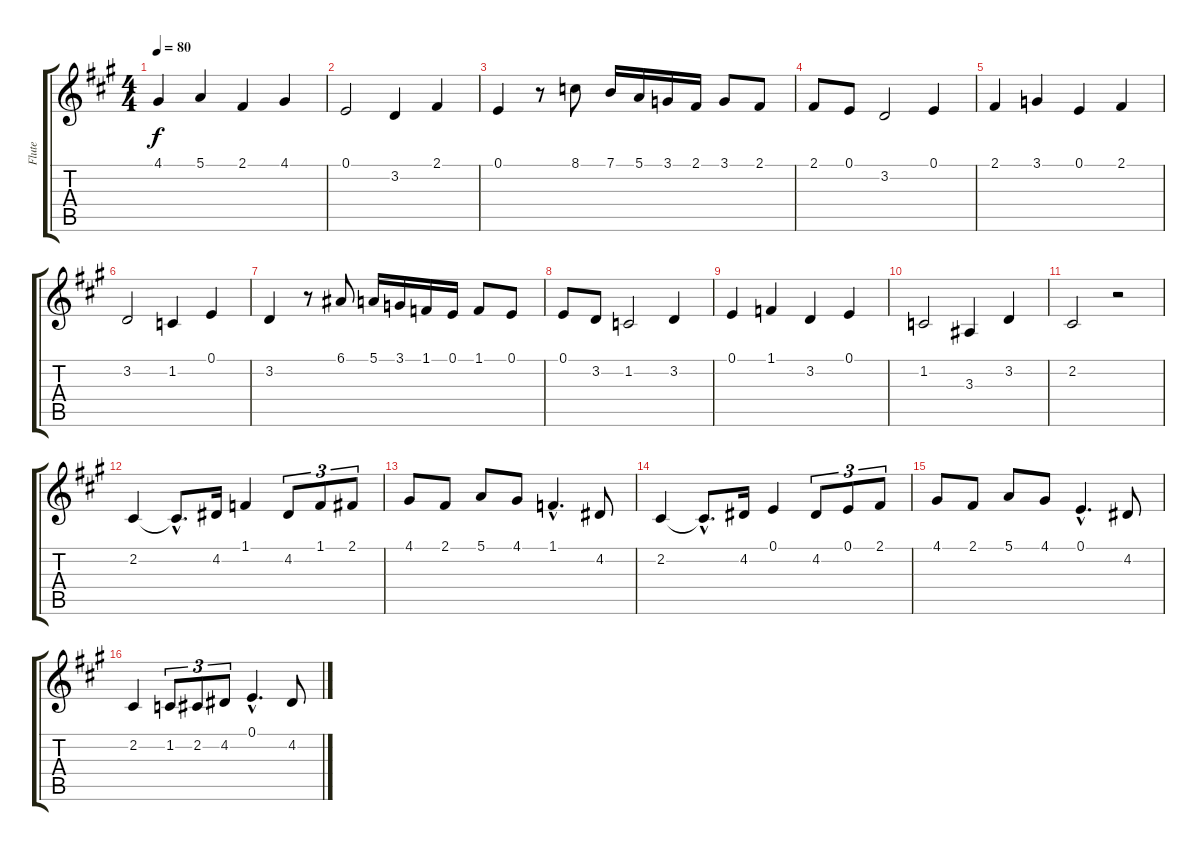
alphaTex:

\track ("Flute" "Flute") {instrument flute}
\staff {score tabs}
\tuning (E4 B3 G3 D3 A2 E2) {hide}
\ts (4 4)
\tempo 80
\clef g2
\ks a
4.1.4{dy f} 5.1.4 2.1.4 4.1.4 |
0.1.2 3.2.4 2.1.4 |
0.1.4 r.8 8.1.8 7.1.16 5.1.16 3.1.16 2.1.16 3.1.8 2.1.8 |
2.1.8 0.1.8 3.2.2 0.1.4 |
2.1.4 3.1.4 0.1.4 2.1.4 |
3.2.2 1.2.4 0.1.4 |
3.2.4 r.8 6.1.8 5.1.16 3.1.16 1.1.16 0.1.16 1.1.8 0.1.8 |
0.1.8 3.2.8 1.2.2 3.2.4 |
0.1.4 1.1.4 3.2.4 0.1.4 |
1.2.2 3.3.4 3.2.4 |
2.2.2 r.2 |
2.2.4 2.2{hac t}.8{d} 4.2.16 1.1.4 4.2.8{tu (3 2)} 1.1.8{tu (3 2)} 2.1.8{tu (3 2)} |
4.1.8 2.1.8 5.1.8 4.1.8 1.1{hac}.4{d} 4.2.8 |
2.2.4 2.2{hac t}.8{d} 4.2.16 0.1.4 4.2.8{tu (3 2)} 0.1.8{tu (3 2)} 2.1.8{tu (3 2)} |
4.1.8 2.1.8 5.1.8 4.1.8 0.1{hac}.4{d} 4.2.8 |
2.2.4 1.2.8{tu (3 2)} 2.2.8{tu (3 2)} 4.2.8{tu (3 2)} 0.1{hac}.4{d} 4.2.8
